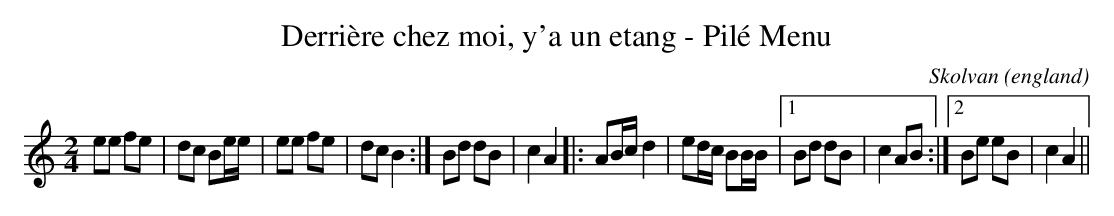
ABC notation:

X:1
T:Derrière chez moi, y'a un etang - Pil\'e Menu
O:england
C:Skolvan
M:2/4
L:1/8
K:C
ee fe |dc Be/e/|ee fe |dc B2:|\
Bd dB |c2A2|:AB/c/ d2 |\
ed/c/ BB/B/|1 Bd dB |c2AB:|2 Be eB |c2A2||
